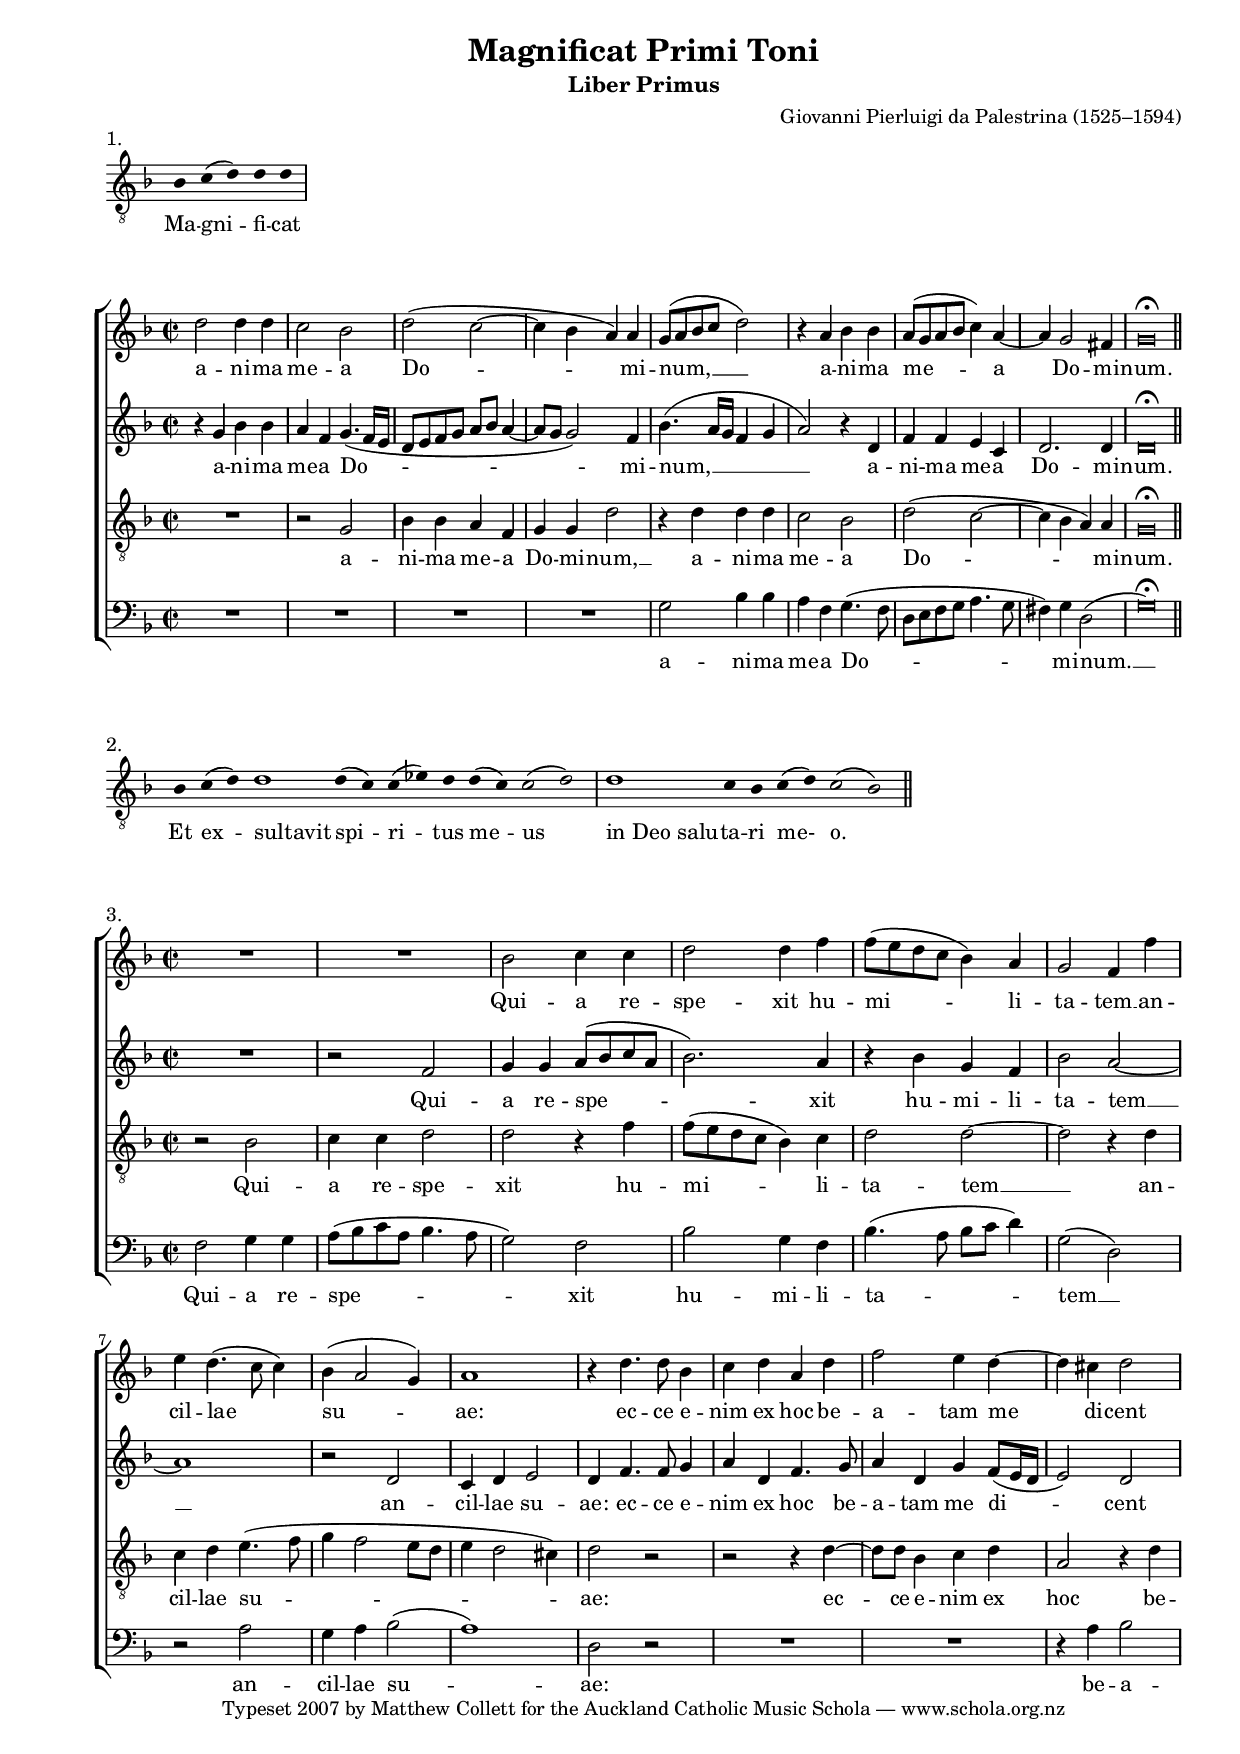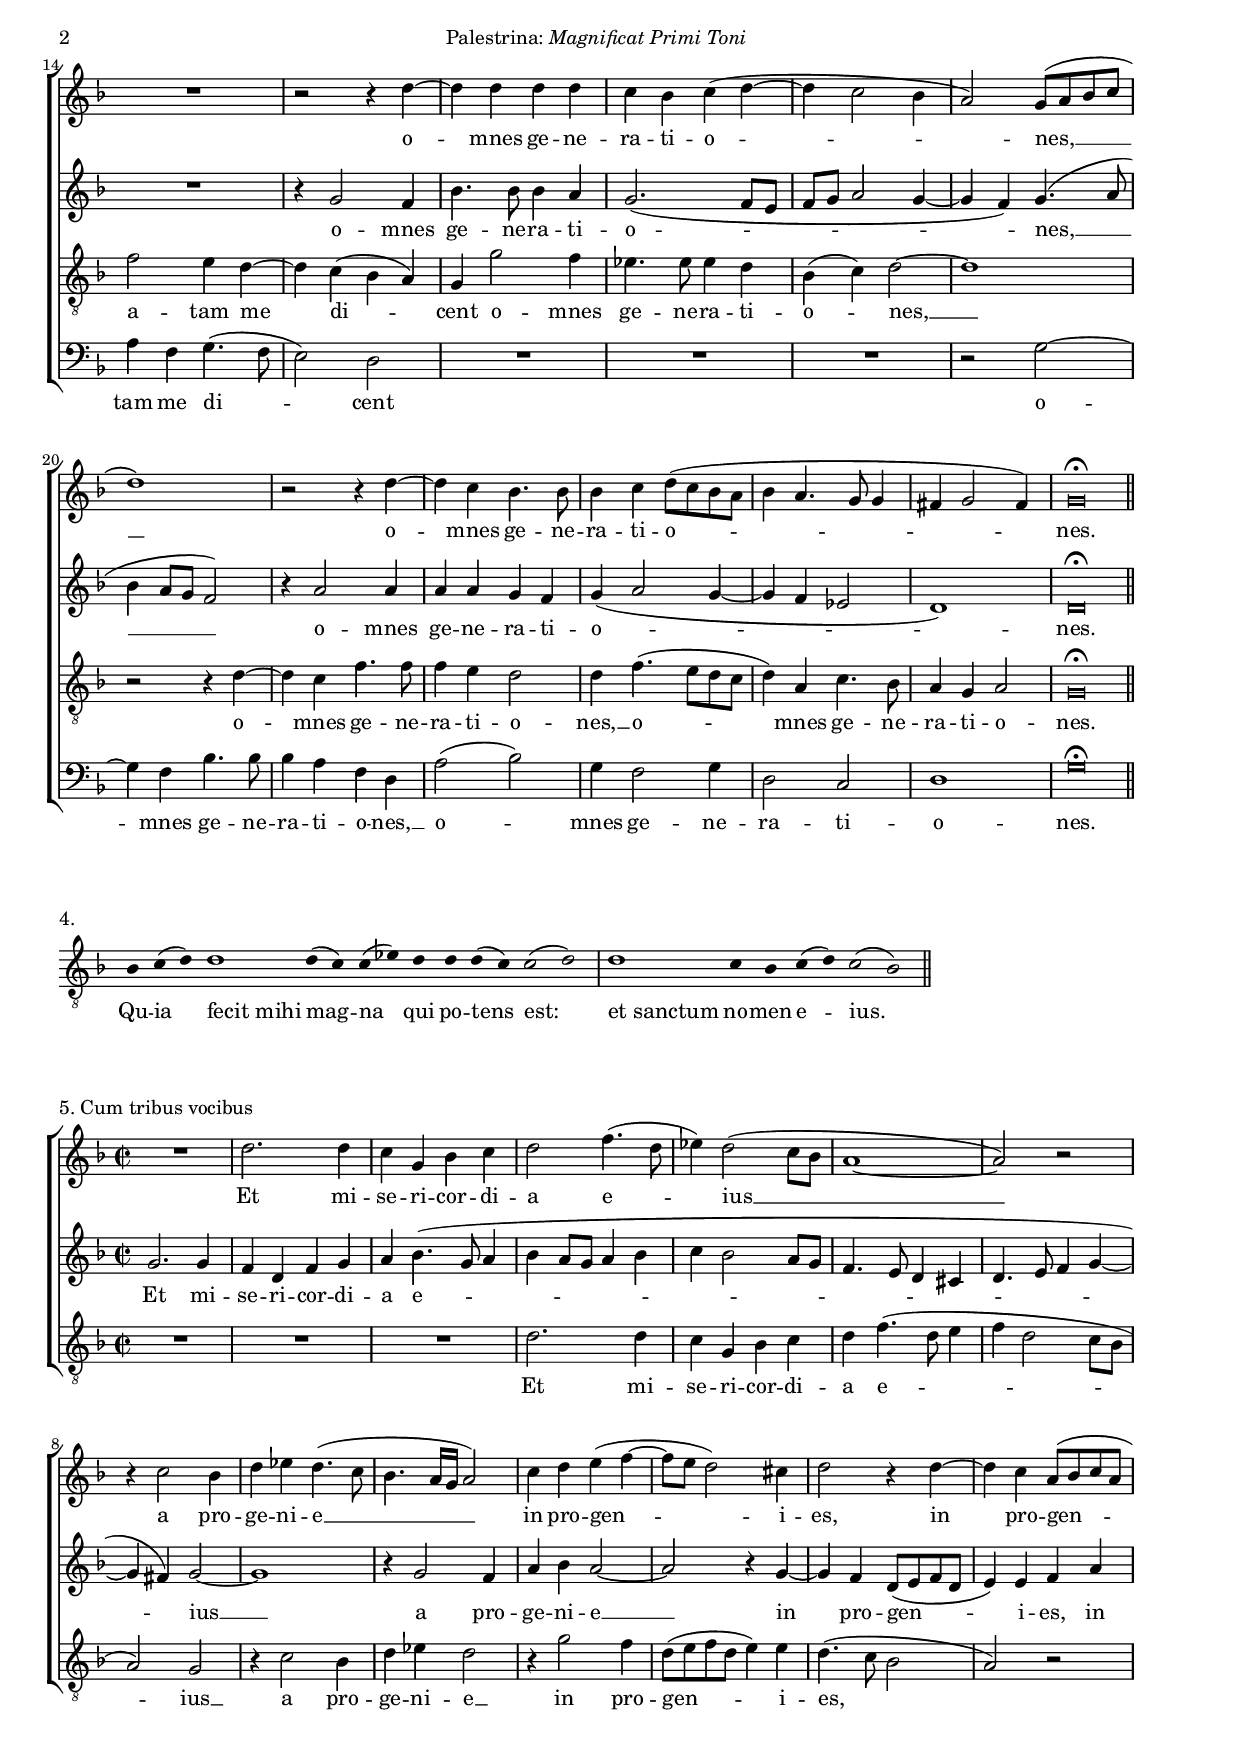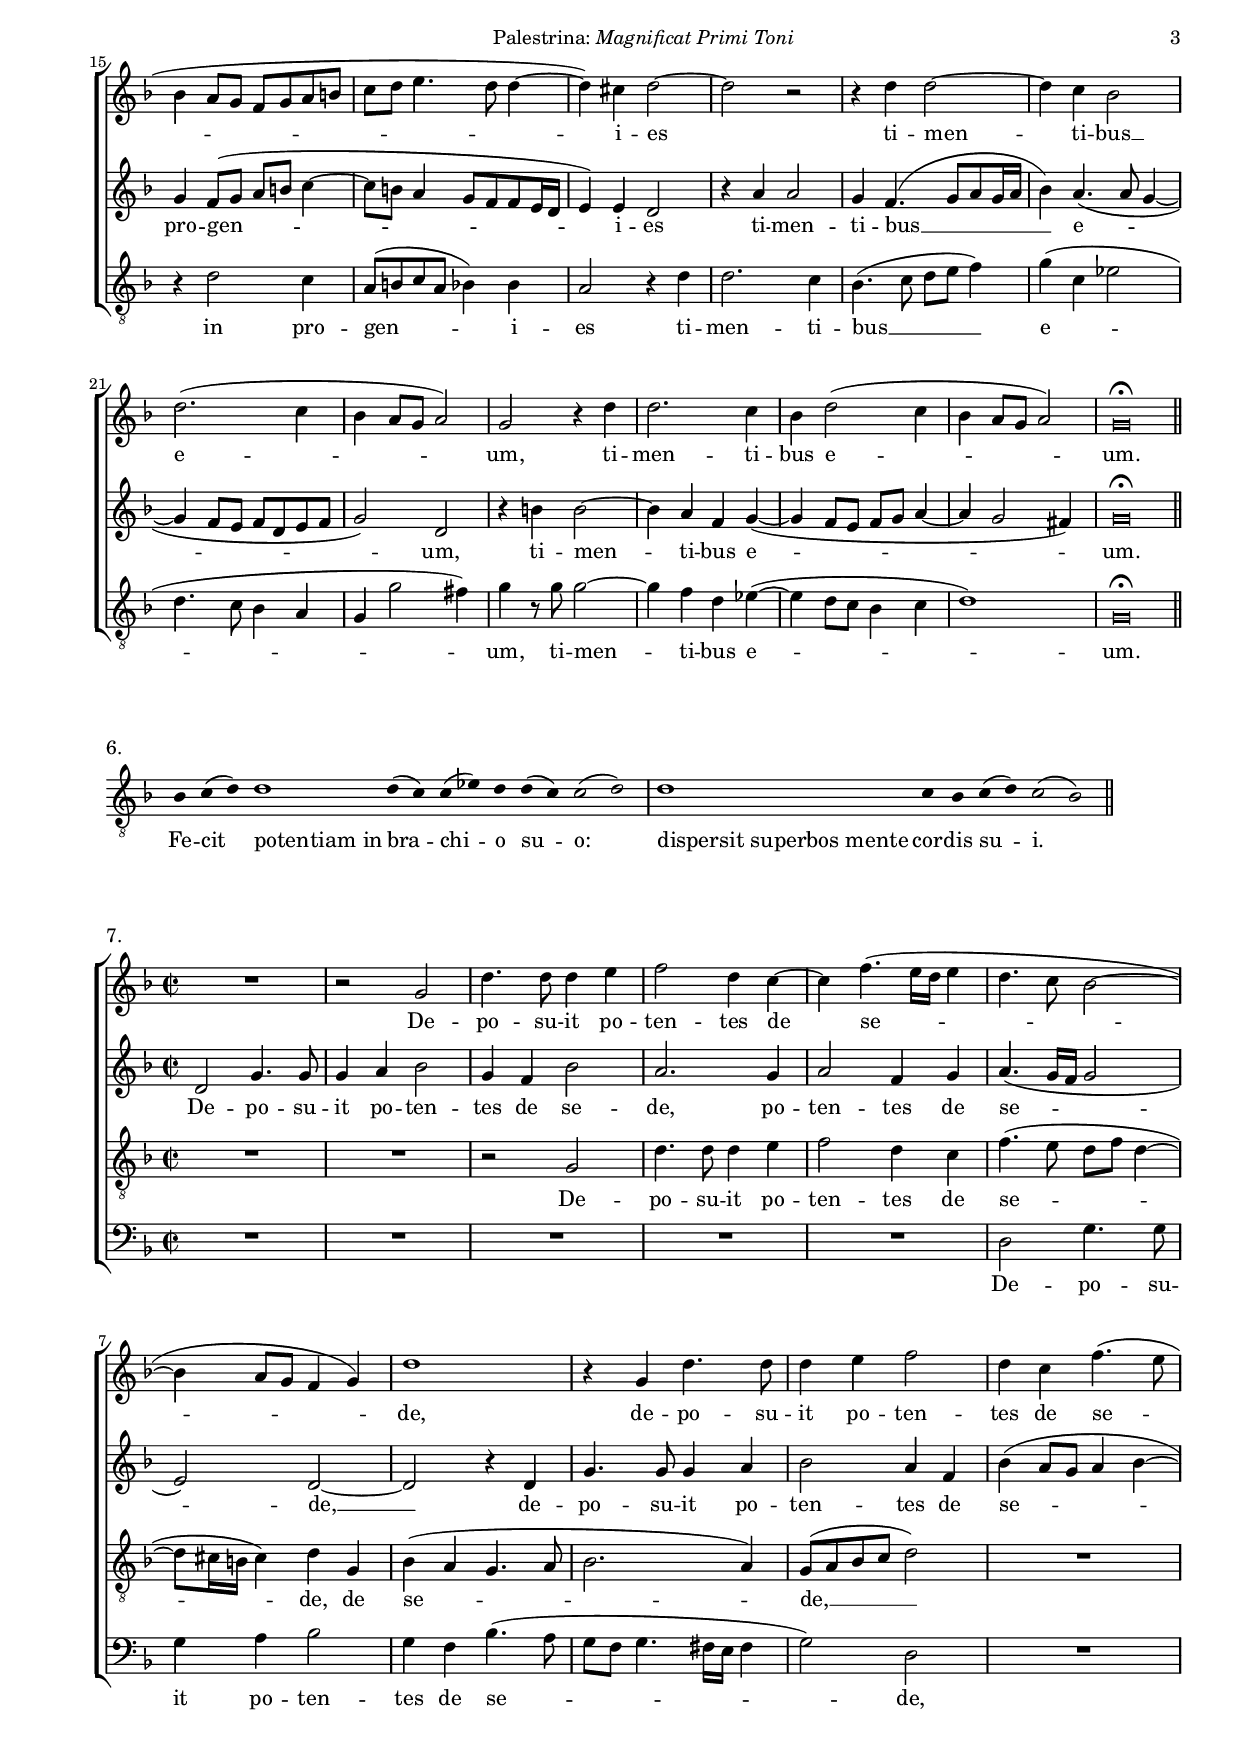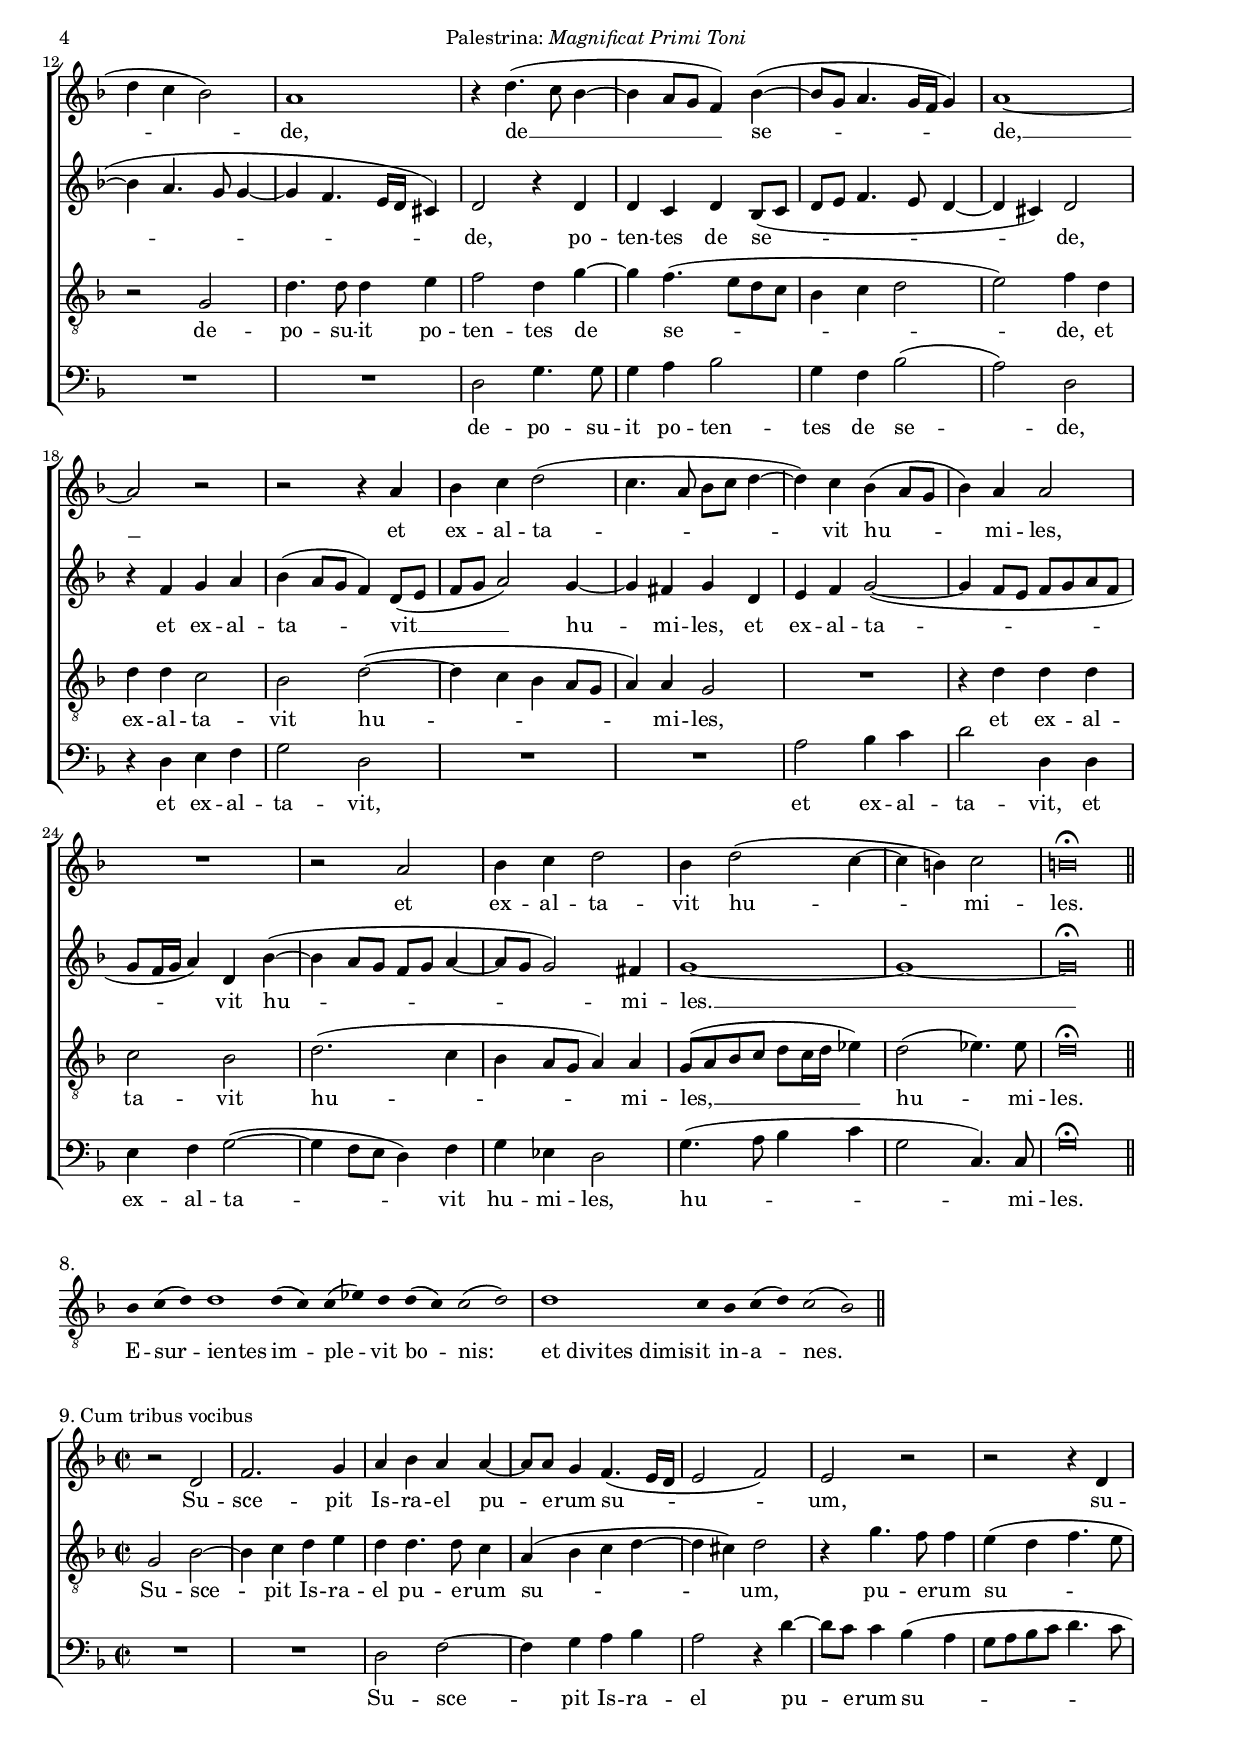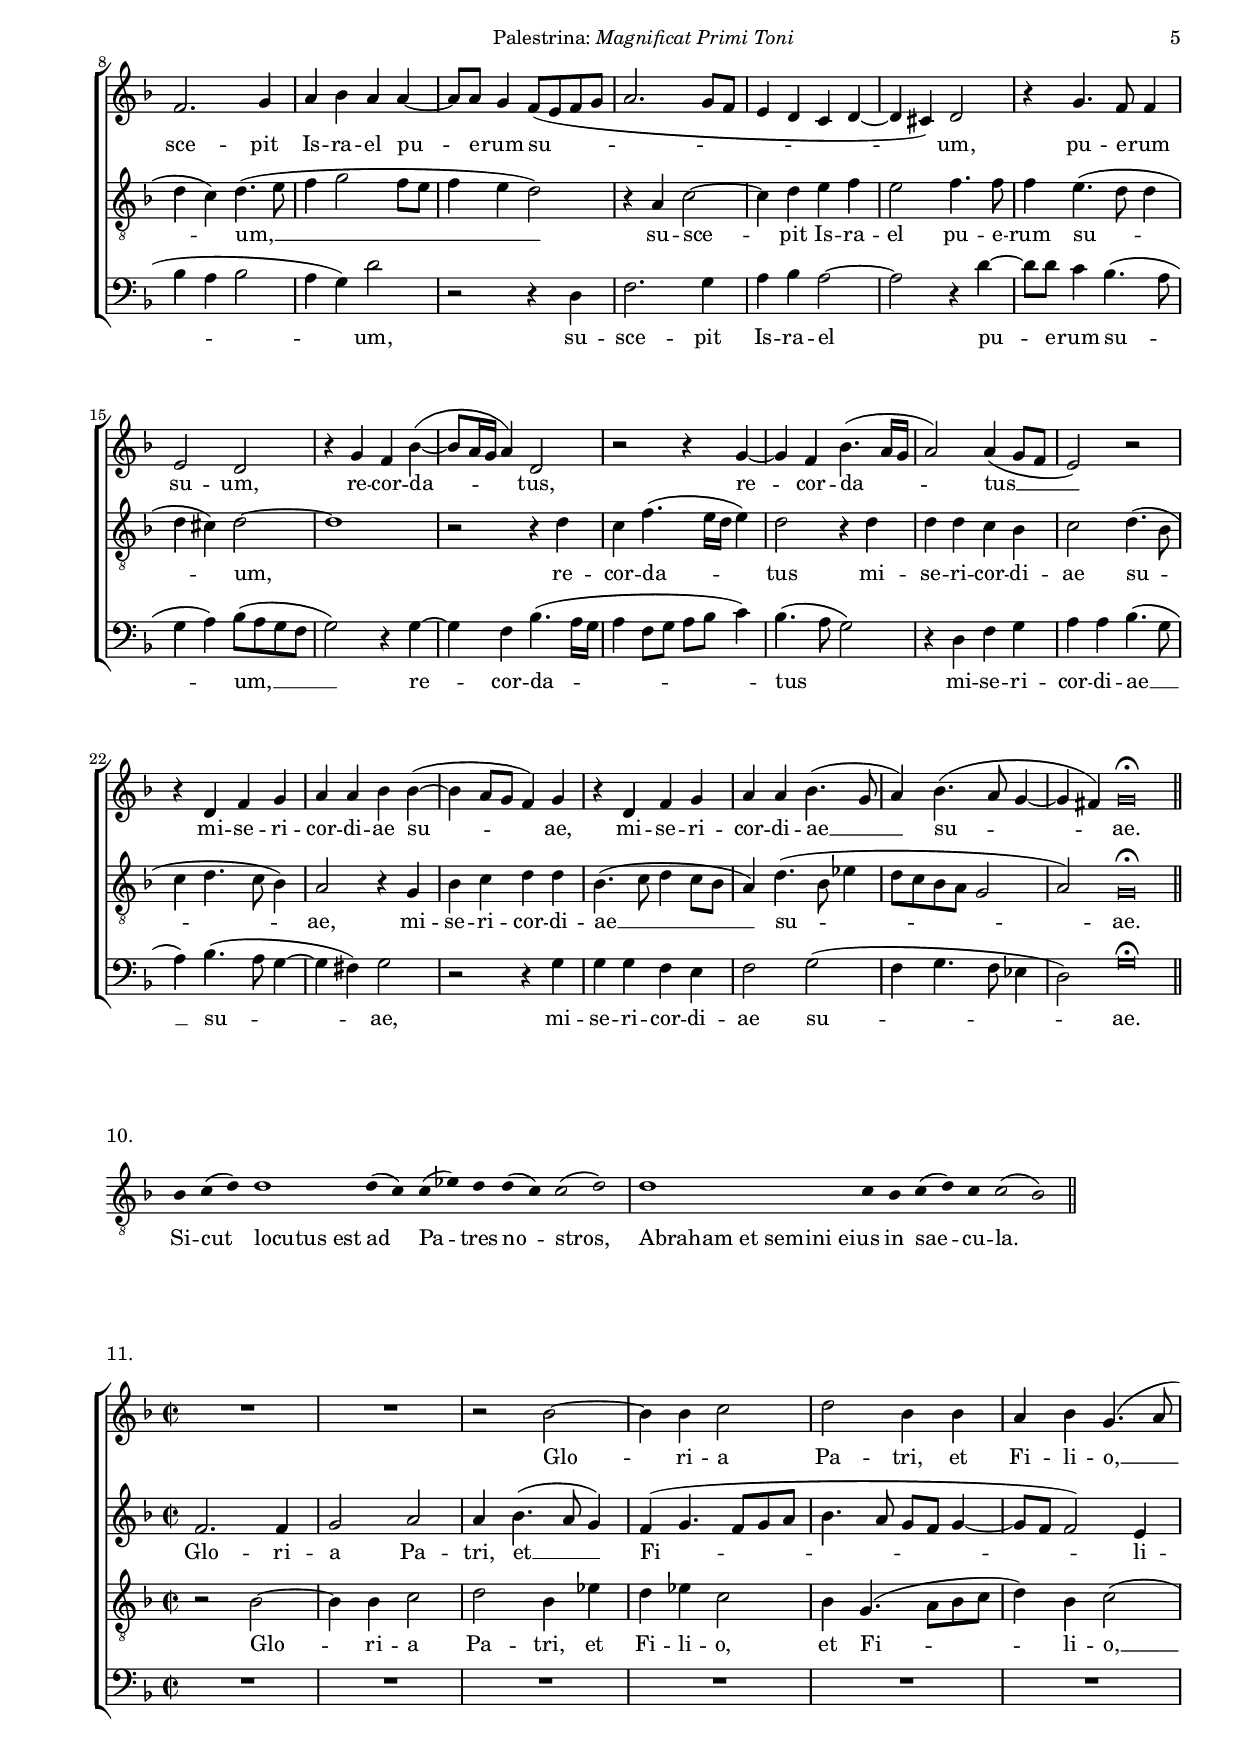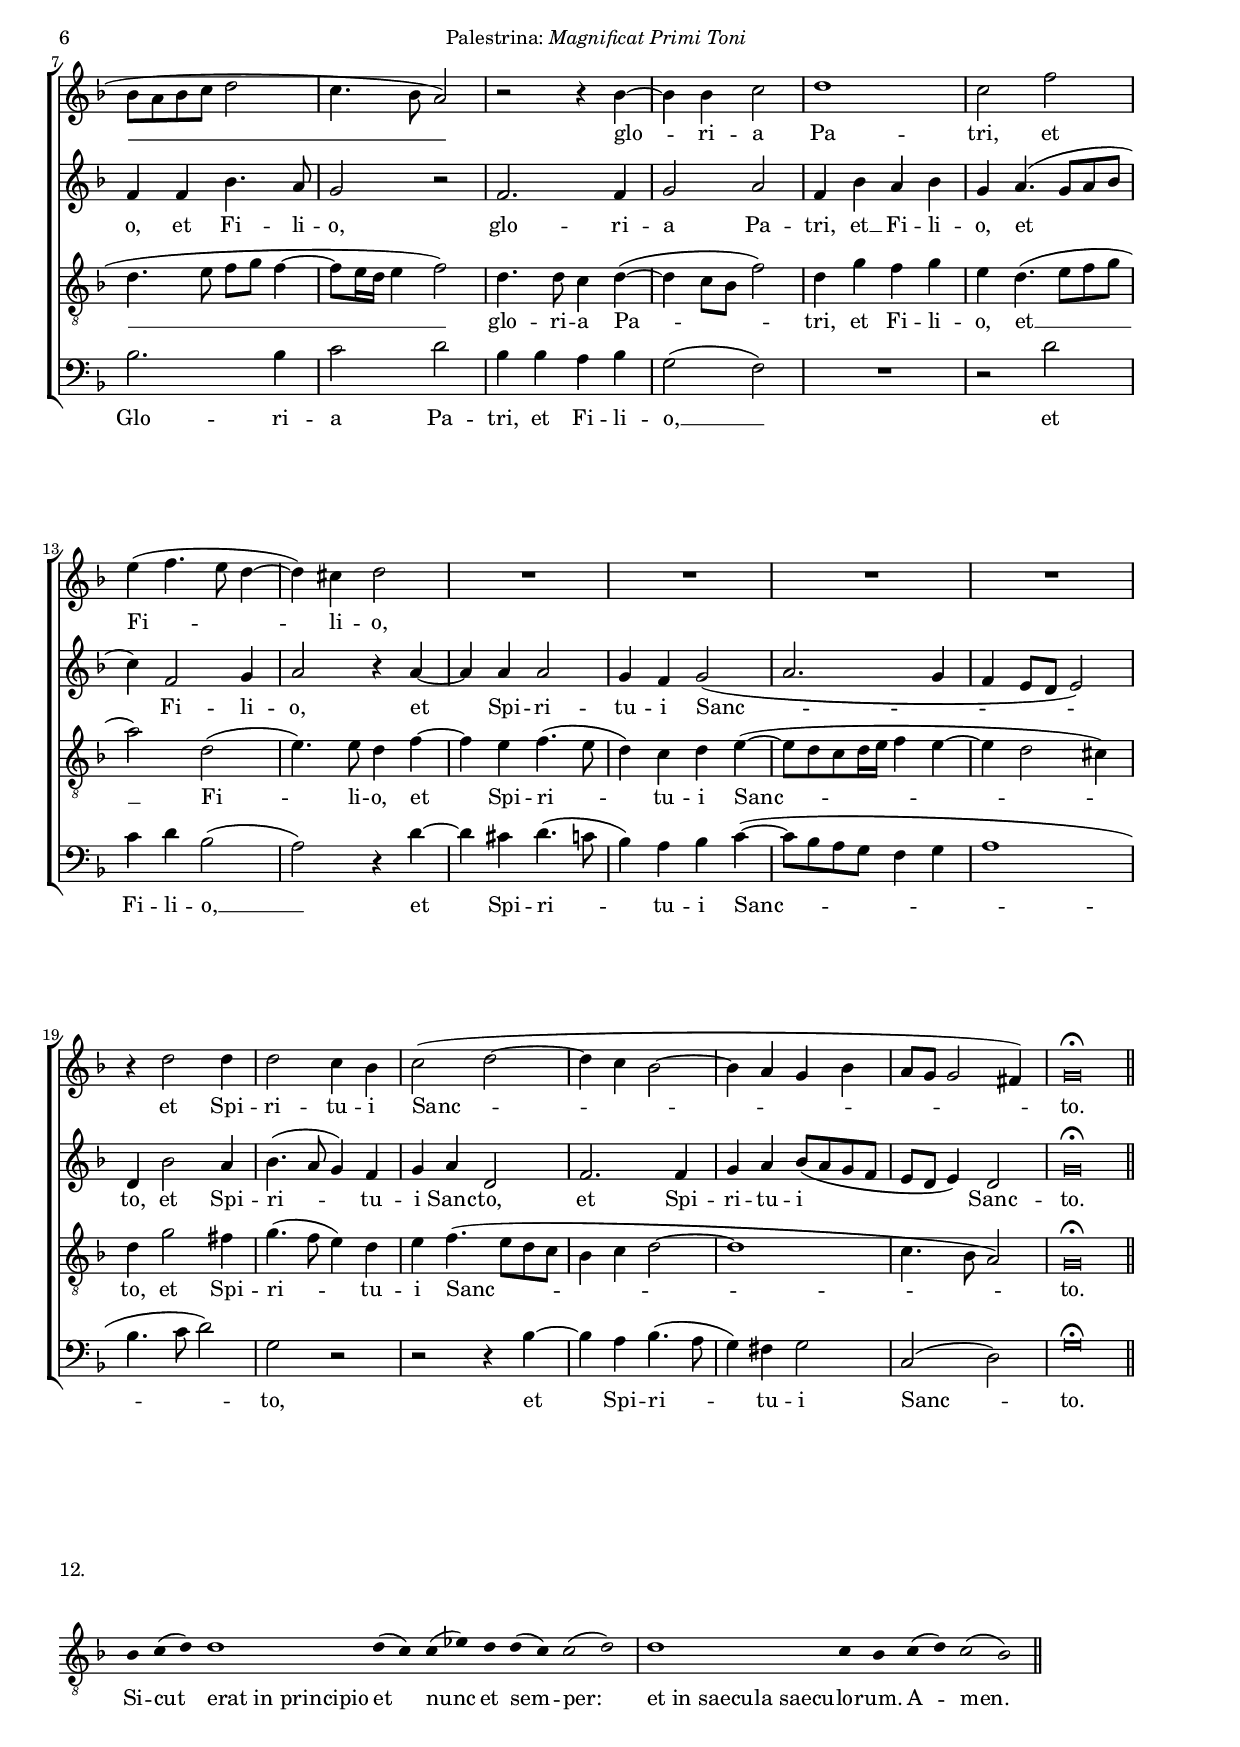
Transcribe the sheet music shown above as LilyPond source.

\version "2.13.23"

#(set-global-staff-size 17)

\header {
  title = "Magnificat Primi Toni"
  subtitle = "Liber Primus"
  composer = "Giovanni Pierluigi da Palestrina (1525–1594)"
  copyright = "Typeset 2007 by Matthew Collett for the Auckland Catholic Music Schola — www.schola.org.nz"
}
runningTitle = \markup{ Palestrina: \italic {Magnificat Primi Toni} }

\paper {
  oddHeaderMarkup = \markup \fill-line {
    " "
    \on-the-fly #not-first-page \runningTitle
    \on-the-fly #print-page-number-check-first \fromproperty #'page:page-number-string
  }
  evenHeaderMarkup = \markup \fill-line {
    \on-the-fly #print-page-number-check-first \fromproperty #'page:page-number-string
    \on-the-fly #not-first-page \runningTitle
    " "
  }
  ragged-last-bottom = ##f
  two-sided = ##t
  inner-margin = 18 \mm
  outer-margin = 10 \mm
}

\layout {
  indent = 0.0\cm
  \context{
    \ChoirStaff
    \override NoteHead #'style = #'baroque
  }
  \context {
    \Score
    \accepts "ChantStaff"
    \override PaperColumn #'keep-inside-line = ##t
  }
  \context {
    \Staff
    \name "ChantStaff"
    \alias "Staff"
    \remove "Time_signature_engraver"
    \override Stem #'transparent = ##t
    %               \override Stem #'length = #0
  }
}

signature = { \key f \major \time 2/2 }
SATB = #(define-music-function (parser location
    sopMusic        sopWords        altoMusic       altoWords       tenorMusic      tenorWords      bassMusic       bassWords)
  (ly:music?      ly:music?       ly:music?       ly:music?       ly:music?       ly:music?       ly:music?       ly:music?)
  #{
    \new ChoirStaff <<
      \new Staff << \clef treble \signature \new Voice = "soprano" $sopMusic >>
      \new Lyrics \lyricsto "soprano" { $sopWords }
      \new Staff << \clef treble \signature \new Voice = "alto" $altoMusic >>
      \new Lyrics \lyricsto "alto" { $altoWords }
      \new Staff << \clef "treble_8" \signature \new Voice = "tenor" $tenorMusic >>
      \new Lyrics \lyricsto "tenor" { $tenorWords }
      \new Staff << \clef bass \signature \new Voice = "bass" $bassMusic >>
      \new Lyrics \lyricsto "bass" { $bassWords }
>> #} )

trio = #(define-music-function (parser location
    highClef        highMusic       highWords
    midClef         midMusic        midWords
    lowClef         lowMusic        lowWords)
  (ly:music?      ly:music?       ly:music?
    ly:music?       ly:music?       ly:music?
    ly:music?       ly:music?       ly:music?)
  #{
    \new ChoirStaff <<
      \new Staff << $highClef \signature \new Voice = "high" $highMusic >>
      \new Lyrics \lyricsto "high" { $highWords }
      \new Staff << $midClef \signature \new Voice = "mid" $midMusic >>
      \new Lyrics \lyricsto "mid" { $midWords }
      \new Staff << $lowClef \signature \new Voice = "low" $lowMusic >>
      \new Lyrics \lyricsto "low" { $lowWords }
>> #} )

SAT = #(define-music-function (parser location
    sopMusic        sopWords        altoMusic       altoWords       tenorMusic      tenorWords)
  (ly:music?      ly:music?       ly:music?       ly:music?       ly:music?       ly:music?)
  #{
    \trio << \clef treble >> $sopMusic      $sopWords               << \clef treble >>      $altoMusic      $altoWords              << \clef "treble_8" >>  $tenorMusic     $tenorWords
#} )

ATB = #(define-music-function (parser location
    altoMusic       altoWords       tenorMusic      tenorWords      bassMusic       bassWords)
  (ly:music?      ly:music?       ly:music?       ly:music?       ly:music?       ly:music?)
  #{
    \trio << \clef treble >> $altoMusic     $altoWords              << \clef "treble_8" >>  $tenorMusic     $tenorWords             << \clef bass >>        $bassMusic      $bassWords
#} )

recite=\once \override LyricText #'self-alignment-X = #left
chant = #(define-music-function (parser location
    chantMusic      chantWords) (ly:music?  ly:music?)
  #{ \new ChantStaff << \new Voice = "cantus" {
        \set Score.timing = ##f
        \key d \minor \clef "G_8" 
        $chantMusic }
      \new Lyrics \lyricsto "cantus" { $chantWords }
>> #} )


%%%%%%%%%%%%%%%%%%%%%%%%%%%%%%%%%%%%%%%%%%%%%%%%%%%%%%%%%%%%%%

intonation = \lyricmode {
  Ma -- gni -- fi -- cat
}
verseOne = \lyricmode {
  a -- ni -- ma me -- a Do -- mi -- num. __
} 
verseOneA = \lyricmode {
  a -- ni -- ma me -- a Do -- mi -- num, __ a -- ni -- ma me -- a Do -- mi -- num. 
}

verseTwo = \lyricmode { 
  Et ex -- \recite sultavit spi -- ri -- tus me -- us
  \recite "in Deo salu" -- ta -- ri me- o. 
}

verseThreeA = \lyricmode {
  Qui -- a re -- spe -- xit hu -- mi -- li -- ta -- tem __ an -- cil -- lae su -- ae: 
}
ecce = \lyricmode { ec -- ce e -- nim ex hoc }
beatam = \lyricmode { be -- a -- tam me di -- cent }
omnes = \lyricmode { o -- mnes ge -- ne -- ra -- ti -- o -- nes, __ }
omness = \lyricmode { o -- mnes ge -- ne -- ra -- ti -- o -- nes. }
verseThree = { \verseThreeA \ecce \beatam \omnes }
verseThreeB = { \verseThreeA \beatam \omnes }

verseFour = \lyricmode { 
  Qu -- ia \recite "fecit mihi" mag -- na qui po -- tens est:
  \recite "et sanctum" no -- men e -- ius.
}
verseFive = \lyricmode {
  Et mi -- se -- ri -- cor -- di -- a e -- ius __
  a pro -- ge -- ni -- e __ in pro -- gen -- i -- es, in pro -- gen -- i -- es 
  ti -- men -- ti -- bus __ e -- um, ti -- men -- ti -- bus e -- um.
}
verseSix = \lyricmode {
  Fe -- cit \recite "potentiam in" bra -- chi -- o su -- o:
  \recite "dispersit superbos mente" cor -- dis su -- i.  
}

Deposuit = \lyricmode { De -- po -- su -- it po -- ten -- tes de se -- de, }
deposuit = \lyricmode { de -- po -- su -- it po -- ten -- tes de se -- de, }
exaltavit = \lyricmode { et ex -- al -- ta -- vit }
exaltavitt = \lyricmode { et ex -- al -- ta -- vit, }
humiles = \lyricmode { \exaltavit hu -- mi -- les, }
humiless = \lyricmode { hu -- mi -- les. }
verseSevenSop = \lyricmode {
  \Deposuit \deposuit de __ se -- de, __
  \humiles \exaltavit \humiless
}
verseSevenAlto = \lyricmode {
  \Deposuit po -- ten -- tes de se -- de, __
  \deposuit po -- ten -- tes de se -- de,
  et ex -- al -- ta -- vit __ hu -- mi -- les,
  \exaltavit hu -- mi -- les. __
}
verseSevenTenor = \lyricmode {
  \Deposuit de se -- de, __ \deposuit
  \humiles \exaltavit hu -- mi -- les, __ \humiless
}
verseSevenBass = \lyricmode {
  \Deposuit \deposuit \exaltavitt \exaltavitt \humiles \humiless
}
verseEight = \lyricmode {
  E -- sur -- \recite ientes im -- ple -- vit bo -- nis:
  \recite "et divites dimis"  -- it in -- a -- nes.
}

puerum = \lyricmode { pu -- e -- rum su -- um, }
Suscepit = \lyricmode {Su -- sce -- pit Is -- ra -- el \puerum }
suscepit = \lyricmode {su -- sce -- pit Is -- ra -- el }
puerumm = \lyricmode { pu -- e -- rum su -- um, __ }
misericordiae = \lyricmode { mi -- se -- ri -- cor -- di -- ae su -- ae, }
verseNineAlto = \lyricmode {
  \Suscepit \suscepit \puerum \puerum
  re -- cor -- da -- tus, re -- cor -- da -- tus __ \misericordiae
  mi -- se -- ri -- cor -- di -- ae __ su -- ae.
}
verseNineTenor = \lyricmode {
  \Suscepit \puerumm \suscepit \puerum
  re -- cor -- da -- tus \misericordiae
  mi -- se -- ri -- cor -- di -- ae __ su -- ae.
}
verseNineBass = \lyricmode {
  \Suscepit \suscepit \puerumm
  re -- cor -- da -- tus mi -- se -- ri -- cor -- di -- ae __ su -- ae,
  mi -- se -- ri -- cor -- di -- ae su -- ae.
}

verseTen = \lyricmode {
  Si -- cut \recite "locutus est" ad Pa -- tres no -- stros,
  \recite "Abraham et semini ei" -- us in sae -- cu -- la.
}

Spiritui = \lyricmode { et Spi -- ri -- tu -- i Sanc -- to, }
Spirituii = \lyricmode { et Spi -- ri -- tu -- i Sanc -- to. }
verseElevenSop = \lyricmode {
  Glo -- ri -- a Pa -- tri, et Fi -- li -- o, __
  glo -- ri -- a Pa -- tri, et Fi -- li -- o,
  \Spirituii
}
verseElevenAlto = \lyricmode {
  Glo -- ri -- a Pa -- tri, et __ Fi -- li -- o, et Fi -- li -- o, 
  glo -- ri -- a Pa -- tri, et __ Fi -- li -- o, et Fi -- li -- o, 
  \Spiritui \Spiritui \Spirituii
}
verseElevenTenor = \lyricmode {
  Glo -- ri -- a Pa -- tri, et Fi -- li -- o, et Fi -- li -- o, __
  glo -- ri -- a Pa -- tri, et Fi -- li -- o, et __ Fi -- li -- o, 
  \Spiritui \Spirituii
}
verseElevenBass = \lyricmode {
  Glo -- ri -- a Pa -- tri, et Fi -- li -- o, __ et Fi -- li -- o, __
  \Spiritui \Spirituii
}

verseTwelve = \lyricmode {
  Si -- cut \recite "erat in principio" et nunc et sem -- per:
  \recite "et in saecula saecu" -- lo -- rum. A -- men.
}

festiveTone = << \relative {
    bes4 c( d) d1 d4( c) c( es) d d( c) c2( d) \bar "|"
    d1 c4 bes c( d) c2( bes) \bar "||"
} >>

festiveToneA = << \relative {
    bes4 c( d) d1 d4( c) c( es) d d d( c) c2( d) \bar "|"
    d1 c4 bes c( d) c2( bes) \bar "||"
} >>

festiveToneB = << \relative {
    bes4 c( d) d1 d4( c) c( es) d d( c) c2( d) \bar "|"
    d1 c4 bes c( d) c c2( bes) \bar "||"
} >>

%%%%%%%%%%%%%%%%%%%%%%%%%%%%%%%%%%%%%%%%%%%%%%%%%%%%%%%%%%%%%%

\score { 
  \chant << \relative {bes4 c( d) d d \bar "|"} >> \intonation
  \header { piece = "1." }
  \layout { ragged-last = ##t }
}

sopMusic =  << \relative {
    d'2 d4 d4 c2 bes d( c~ c4 bes a) a |
    g8( a bes c d2) r4 a bes bes a8( g a bes c4) a4~ a g2 fis4 |
    \cadenzaOn g\breve\fermata \cadenzaOff \bar "||"
} >>
altoMusic = << \relative {
    r4 g' bes bes a f g4.( f16 e d8 e f g a bes a4~ a8 g g2) f4 |
    bes4.( a16 g f4 g a2) r4 d, f f e c d2. d4 | 
    d\breve\fermata  
} >>
tenorMusic = << \relative {
    R1 r2 g2 bes4 bes a f g g d'2 |
    r4 d d d c2 bes d2( c~ c4 bes a) a | 
    g\breve\fermata
} >>
bassMusic = << \relative {
    R1*4 | 
    g2 bes4 bes a f g4.( f8 d e f g a4. g8 fis4) g d2( |
    g\breve)\fermata 
} >>

\score {
  \SATB \sopMusic \verseOneA \altoMusic \verseOneA \tenorMusic \verseOneA \bassMusic \verseOne
  \layout {
    %system-count = #1
  }
}


\score { 
  \chant \festiveTone \verseTwo
  \header { piece = "2." }
  \layout { ragged-last = ##t }
}

%%%%%%%%%%%%%%%%%%%%%%%%%%%%%%%%%%%%%%%%%%%%%%%%%%%%%%%%%%%%%%

sopMusic =  << \relative {
    R1*2 bes'2 c4 c d2 d4 f f8( e d c bes4) a g2 f4 f' e d4.( c8 c4) bes( a2 g4) a1 | r4
    d4. d8 bes4 c d a d f2 e4 d4~d cis d2 |
    R1 r2 r4 d4~ d d d d c bes c( d~d c2 bes4 a2) g8( a bes c d1) |
    r2 r4 d4~d c bes4. bes8 bes4 c d8( c bes a bes4 a4. g8 g4 fis g2 fis4) |
    \cadenzaOn g\breve\fermata \cadenzaOff \bar "||"
} >>
altoMusic = << \relative {
    R1 r2 f2 g4 g a8( bes c a bes2.) a4 r4 bes4 g f bes2 a~a1 r2 d,2 c4 d e2 | d4 
    f4. f8 g4 a d, f4. g8 a4 d, g f8( e16 d e2) d |
    R1 r4 g2 f4 bes4. bes8 bes4 a g2.( f8 e f g a2 g4~g f) g4.( a8 bes4 a8 g f2) |
    r4 a2 a4 a a g f g( a2 g4~ g f es2 d1) | 
    d\breve\fermata  
} >>
tenorMusic = << \relative {
    r2 bes2 c4 c d2 d r4 f4 f8( e d c bes4) c d2 d~d r4 d4 c d e4.( f8 g4 f2 e8 d e4 d2 cis4) | d2
    r2 r2 r4 d4~d8 d bes4 c d a2 r4 d4 f2 e4 d~d c( bes a) | g
    g'2 f4 es4. es8 es4 d bes( c) d2~d1 |
    r2 r4 d4~ d c f4. f8 f4 e d2 d4 f4.( e8 d c d4) a c4. bes8 a4 g a2 |
    g\breve\fermata
} >>
bassMusic = << \relative {
    f,2 g4 g a8( bes c a bes4. a8 g2) f bes g4 f bes4.( a8 bes c d4) g,2( d) r2 a'2 g4 a bes2( a1) | d,2 
    r2 R1*2 r4 a'4 bes2 a4 f g4.( f8 e2) d |
    R1*3 r2 g2~g4 f bes4. bes8 bes4 a f d |
    a'2( bes) g4 f2 g4 d2 c d1 | 
    g\breve\fermata 
} >>

\score { 
  \SATB \sopMusic {\verseThree \omness} \altoMusic {\verseThree \omness}
  \tenorMusic {\verseThree \omnes \omness} \bassMusic {\verseThreeB \omness}
  \header { piece = "3." }
}

\score { 
  \chant \festiveToneA \verseFour
  \header { piece = "4." }
  \layout { ragged-last = ##t }
}

%%%%%%%%%%%%%%%%%%%%%%%%%%%%%%%%%%%%%%%%%%%%%%%%%%%%%%%%%%%%%%

sopMusic =  << \relative {
    R1 d'2. d4 c g bes c d2 f4.( d8 es4) d2( c8 bes a1~a2) r2 |       r4 c2 bes4d4 es d4.( c8 bes4. a16 g a2) c4 d e( f~f8 e d2) cis4 | d2
    r4 d4~d c a8(bes c a bes4 a8 g f g a b c d e4. d8 d4~d) cis d2~d2 r2 |
    r4 d4 d2~ d4 c bes2 d 2.( c4 bes a8 g a2) g2 r4 d'4 d2. c4 bes d2( c4 bes a8 g a2) |
    \cadenzaOn g\breve\fermata \cadenzaOff \bar "||"
} >>
altoMusic = << \relative {
    g'2. g4 f d f g a bes4.( g8 a4 bes a8 g a4 bes c bes2 a8 g f4. e8 d4 cis d4. e8 f4 g~g fis) g2~ g1 |
    r4 g2 f4 a bes a2~a2 r4 g4~g f d8( e f d e4) e f a g f8( g a b c4~c8 b a4 g8 f f e16 d e4) e d2 |
    r4 a'4 a2 g4 f4.( g8 a g16 a bes4) a4.( a8 g4~g f8 e f d e f g2) d |
    r4 b'4 b2~b4 a f g(~g f8 e f g a4~a g2 fis4)
    g\breve\fermata  
} >>
tenorMusic = << \relative {
    R1*3 d2. d4 c g bes c d f4.( d8 e4 f d2 c8 bes a2) g |
    r4 c2 bes4 d es d2 r4 g2 f4 d8( e f d e4) e d4.( c8 bes2 a) r2 |
    r4 d2 c4 a8( b c a bes4) bes | a2 
    r4 d4 d2. c4 bes4.( c8 d e f4) g( c, es2 d4. c8 bes4 a g g'2 fis4) | g4
    r8 g8 g2~g4 f d es(~es d8 c bes4 c d1) |
    g,\breve\fermata
} >>

\score { 
  \SAT \sopMusic {\verseFive} \altoMusic {\verseFive}
  \tenorMusic {\verseFive}
  \header { piece = "5. Cum tribus vocibus" }
  \layout {
    %           system-count = #4
  }
}

\score { 
  \chant \festiveTone \verseSix
  \header { piece = "6." }
  \layout { ragged-last = ##t }
}

%%%%%%%%%%%%%%%%%%%%%%%%%%%%%%%%%%%%%%%%%%%%%%%%%%%%%%%%%%%%%%

sopMusic =  << \relative {
    R1 r2 g'2 d'4. d8 d4 e f2 d4 c4~c f4.( e16 d e4 d4. c8 bes2~bes4 a8 g f4 g) d'1 |
    r4 g,4 d'4. d8 d4 e f2 d4 c f4.( e8 d4 c bes2) a1 |
    r4 d4.( c8 bes4~bes a8 g f4) bes4(~bes8 g a4. g16 f g4) a1~a2 r2 |
    r2 r4 a4 bes c d2( c4. a8 bes c d4~ d4) c bes( a8 g8 bes4) a a2 |
    R1 r2 a2 bes4 c d2 bes4 d2( c4~c4 b) c2 
    \cadenzaOn b\breve\fermata \cadenzaOff \bar "||"
} >>
altoMusic = << \relative {
    d2 g4. g8 g4 a bes2 g4 f bes2 a2. g4 a2 f4 g a4.( g16 f g2 e) d2~ | d
    r4 d4 g4. g8 g4 a bes2 a4 f bes( a8 g a4 bes~bes a4. g8 g4~g f4. e16 d cis4) | d2 
    r4 d4 d c d bes8( c d e f4. e8 d4~d cis) d2 | 
    r4 f4 g a bes( a8 g f4) d8( e f g a2) g4~g fis g 
    d | e f g2(~g4 f8 e f g a f g f16 g a4) d, bes'(~bes a8 g f g a4~a8 g g2) fis4 g1~g~
    g\breve\fermata  
} >>
tenorMusic = << \relative {
    R1*2 r2 g2 d'4. d8 d4 e f2 d4 c f4.( e8 d f d4~d8 cis16 b cis4) d 
    g, | bes( a g4. a8 bes2. a4) g8( a bes c d2) |
    R1 r2 g,2 d'4. d8 d4 e f2 d4 g4~g f4.( e8 d c bes4 c d2 e) f4
    d | d d c2 bes d(~d4 c bes a8 g a4) a g2 |
    R1 r4 d'4 d d c2 bes d2.( c4 bes a8 g a4) a g8( a bes c d c16 d es4) d2( es4.) es8
    d\breve\fermata
} >>
bassMusic = << \relative {
    R1*5 d,2 g4. g8 g4 a bes2 g4 f bes4.( a8 g f g4. fis16 e fis4 g2) d |
    R1*3 d2 g4. g8 g4 a bes2 g4 f bes2( a) d, |
    r4 d4 e f g2 d | 
    R1*2 a'2 bes4 c d2 d,4 d e f g2(~g4 f8 e d4) f g es d2 |
    g4.( a8 bes4 c g2 c,4.) c8 
    g'\breve\fermata 
} >>

\score { 
  \SATB \sopMusic \verseSevenSop \altoMusic \verseSevenAlto
  \tenorMusic \verseSevenTenor \bassMusic \verseSevenBass
  \header { piece = "7." }
}

\score { 
  \chant \festiveTone \verseEight
  \header { piece = "8." }
  \layout { ragged-last = ##t }
}

%%%%%%%%%%%%%%%%%%%%%%%%%%%%%%%%%%%%%%%%%%%%%%%%%%%%%%%%%%%%%%

altoMusic = << \relative {
    r2 d2 f2. g4 a bes a a~a8 a g4 f4.( e16 d e2 f) e r2 |
    r2 r4 d4 f2. g4 a bes a a~a8 a g4 f8( e f g a2. g8 f e4 d c d~d cis) d2 |
    r4 g4. f8 f4 e2 d  r4 g4 f bes(~bes8 a16 g a4) d,2 |
    r2 r4 g4~g f bes4.( a16 g a2) a4( g8 f e2) r2 | r4 d4 f g a a bes bes~(bes a8 g f4) g |
    r4 d f g a a bes4.( g8 a4) bes4.( a8 g4~ g fis)
    \cadenzaOn g\breve\fermata \cadenzaOff \bar "||"
} >>
tenorMusic = << \relative {
    g2  bes~bes4 c d e d d4. d8 c4 a( bes c d~d cis) d2 |
    r4 g4. f8 f4 e( d f4. e8 d4 c) d4.( e8 f4 g2 f8 e f4 e d2) |
    r4 a4 c2~c4 d e f e2 f4. f8 f4 e4.( d8 d4 d cis) d2~d1 |
    r2 r4 d4 c f4.( e16 d e4) d2 r4 d4 d d c bes c2 d4.( bes8 c4 d4. c8 bes4) a2 
    r4 g4 | bes c d d bes4.( c8 d4 c8 bes a4) d4.( bes8 es4 d8 c bes a g2 a2)
    g\breve\fermata
} >>
bassMusic = << \relative {
    R1*2 d,2 f2~f4 g a bes a2 r4 d4~d8 c c4 bes( a g8 a bes c d4. c8 bes4 a bes2 a4 g) d'2 |
    r2 r4 d,4 f2. g4 a bes a2~a r4 d4~ d8 d c4 bes4.( a8 g4 a4) bes8( a g f g2) 
    r4 g4~ | g f bes4.( a16 g a4 f8 g a bes c4) bes4.( a8 g2) |
    r4 d4 f g a a bes4.( g8 a4) bes4.( a8 g4~g fis) g2 |
    r2 r4 g4 g g f e f2 g2( f4 g4. f8 es4 d2)  
    g\breve\fermata 
} >>

\score { 
  \ATB \altoMusic \verseNineAlto
  \tenorMusic \verseNineTenor \bassMusic \verseNineBass
  \header { piece = "9. Cum tribus vocibus" }
}

\score { 
  \chant \festiveToneB \verseTen
  \header { piece = "10." }
  \layout { ragged-last = ##t }
}

%%%%%%%%%%%%%%%%%%%%%%%%%%%%%%%%%%%%%%%%%%%%%%%%%%%%%%%%%%%%%%

sopMusic =  << \relative {
    R1*2 r2 bes'2~bes4 bes c2 d bes4 bes a bes g4.( a8 bes a bes c d2 c4. bes8 a2) |
    r2 r4 bes4~bes bes c2 d1 c2 f e4( f4. e8 d4~d) cis d2 |
    R1*4 r4 d2 d4 d2 c4 bes c2( d~d4 c bes2~bes4 a g bes a8 g g2 fis4) |
    \cadenzaOn g\breve\fermata \cadenzaOff \bar "||"
} >>
altoMusic = << \relative {
    f2. f4 g2 a a4 bes4.( a8 g4) f4( g4. f8 g a bes4. a8 g f g4~g8 f f2) e4 f f bes4. a8 g2 r2 |
    f2. f4 g2 a f4 bes a bes g a4.( g8 a bes c4) f,2 g4 a2 r4 
    a4~ | a a a2 g4 f g2( a2. g4 f e8 d e2) d4 bes'2 a4 bes4.( a8 g4) f g a d,2 |
    f2. f4 g a bes8( a g f e d e4) d2 
    g\breve\fermata  
} >>
tenorMusic = << \relative {
    r2 bes2~bes4 bes c2 d bes4 es d es c2 bes4 g4.( a8 bes c d4) bes c2( d4. e8 f g f4~f8 e16 d e4 f2) |
    d4. d8 c4 d4(~d c8 bes8 f'2) d4 g f g e d4.( e8 f g a2) d,2( e4.) e8 d4
    f4~ | f e f4.( e8 d4) c d e(~e8 d c d16 e f4 e~e d2 cis4) | d4
    g2 fis4 g4.( f8 e4) d e f4.( e8 d c bes4 c d2~d1 c4. bes8 a2)
    g\breve\fermata
} >>
bassMusic = << \relative {
    R1*6 bes2. bes4 c2 d bes4 bes a bes g2( f) |
    R1 r2 d'2 c4 d bes2( a) r4 d4~d cis d4.( c8 bes4) a bes c4(~c8 bes a g f4 g a1 bes4. c8 d2) g, r2 |
    r2 r4 bes4~bes a bes4.( a8 g4) fis g2 c,( d) |
    g\breve\fermata 
} >>

\score { 
  \SATB \sopMusic \verseElevenSop \altoMusic \verseElevenAlto
  \tenorMusic \verseElevenTenor \bassMusic \verseElevenBass
  \header { piece = "11." }
}

\score { 
  \chant \festiveTone \verseTwelve
  \header { piece = "12." }
  \layout { ragged-last = ##t }
}



